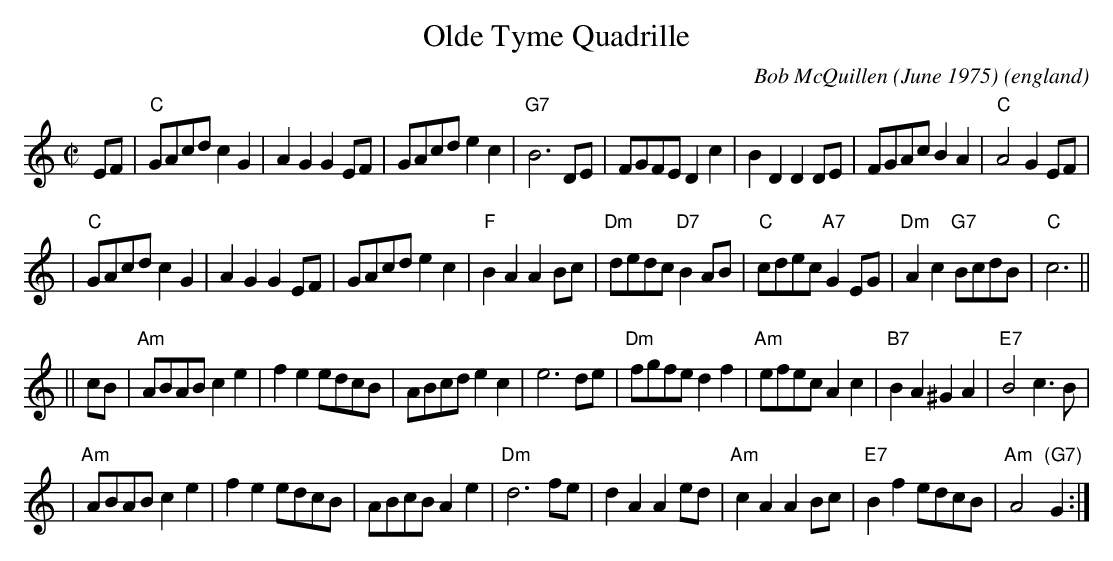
X:1
T: Olde Tyme Quadrille
O:england
C: Bob McQuillen (June 1975)
M: C|
L: 1/8
K: C
EF \
| "C"GAcd c2G2 | A2G2 G2EF | GAcd e2c2 | "G7"B6 DE \
| FGFE D2c2 | B2D2 D2DE | FGAc B2A2 | "C"A4 G2EF |
| "C"GAcd c2G2 | A2G2 G2EF | GAcd e2c2 | "F"B2A2 A2Bc \
| "Dm"dedc "D7"B2AB | "C"cdec "A7"G2EG | "Dm"A2c2 "G7"BcdB | "C"c6 ||
|| cB \
| "Am"ABAB c2e2 | f2e2 edcB | ABcd e2c2 | e6 de \
| "Dm"fgfe d2f2 | "Am"efec A2c2 | "B7"B2A2 ^G2A2 | "E7"B4 c3B |
| "Am"ABAB c2e2 | f2e2 edcB | ABcB A2e2 | "Dm"d6 fe \
| d2A2 A2ed | "Am"c2A2 A2Bc | "E7"B2f2 edcB | "Am"A4 "(G7)"G2 :|
